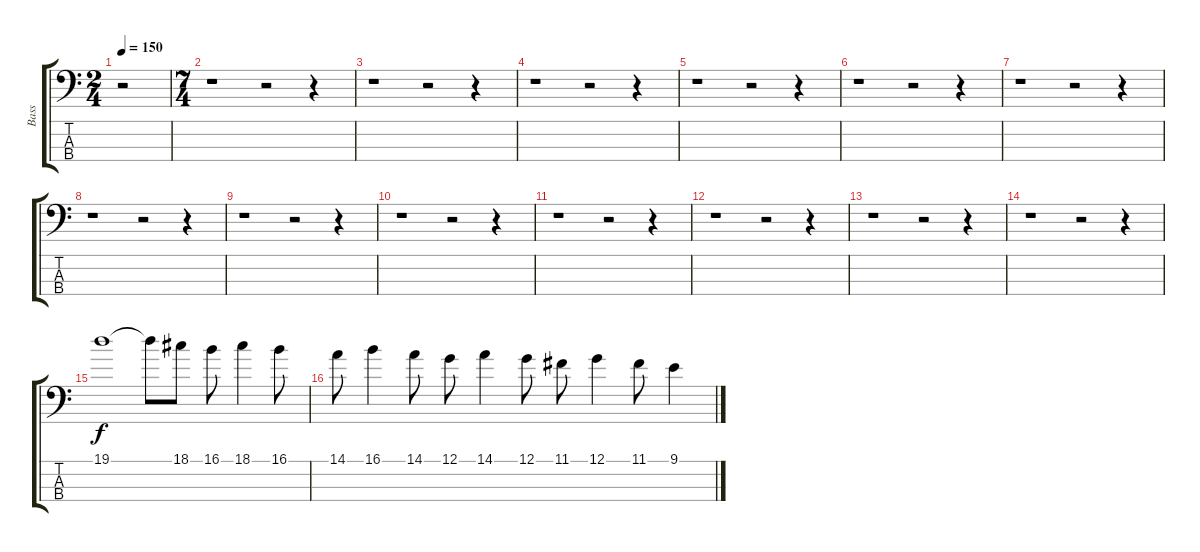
\track ("Bass" "Bass") {instrument electricguitarclean}
\staff {score tabs}
\tuning (G2 D2 A1 E1) {hide}
\ts (2 4)
\tempo 150
\clef f4
\ks c
r.2{dy f instrument electricguitarclean} |
\ts (7 4)
r.1 r.2 r.4 |
r.1 r.2 r.4 |
r.1 r.2 r.4 |
r.1 r.2 r.4 |
r.1 r.2 r.4 |
r.1 r.2 r.4 |
r.1 r.2 r.4 |
r.1 r.2 r.4 |
r.1 r.2 r.4 |
r.1 r.2 r.4 |
r.1 r.2 r.4 |
r.1 r.2 r.4 |
r.1 r.2 r.4 |
19.1.1 19.1{t}.8 18.1.8 16.1.8 18.1.4 16.1.8 |
14.1.8 16.1.4 14.1.8 12.1.8 14.1.4 12.1.8 11.1.8 12.1.4 11.1.8 9.1.4
